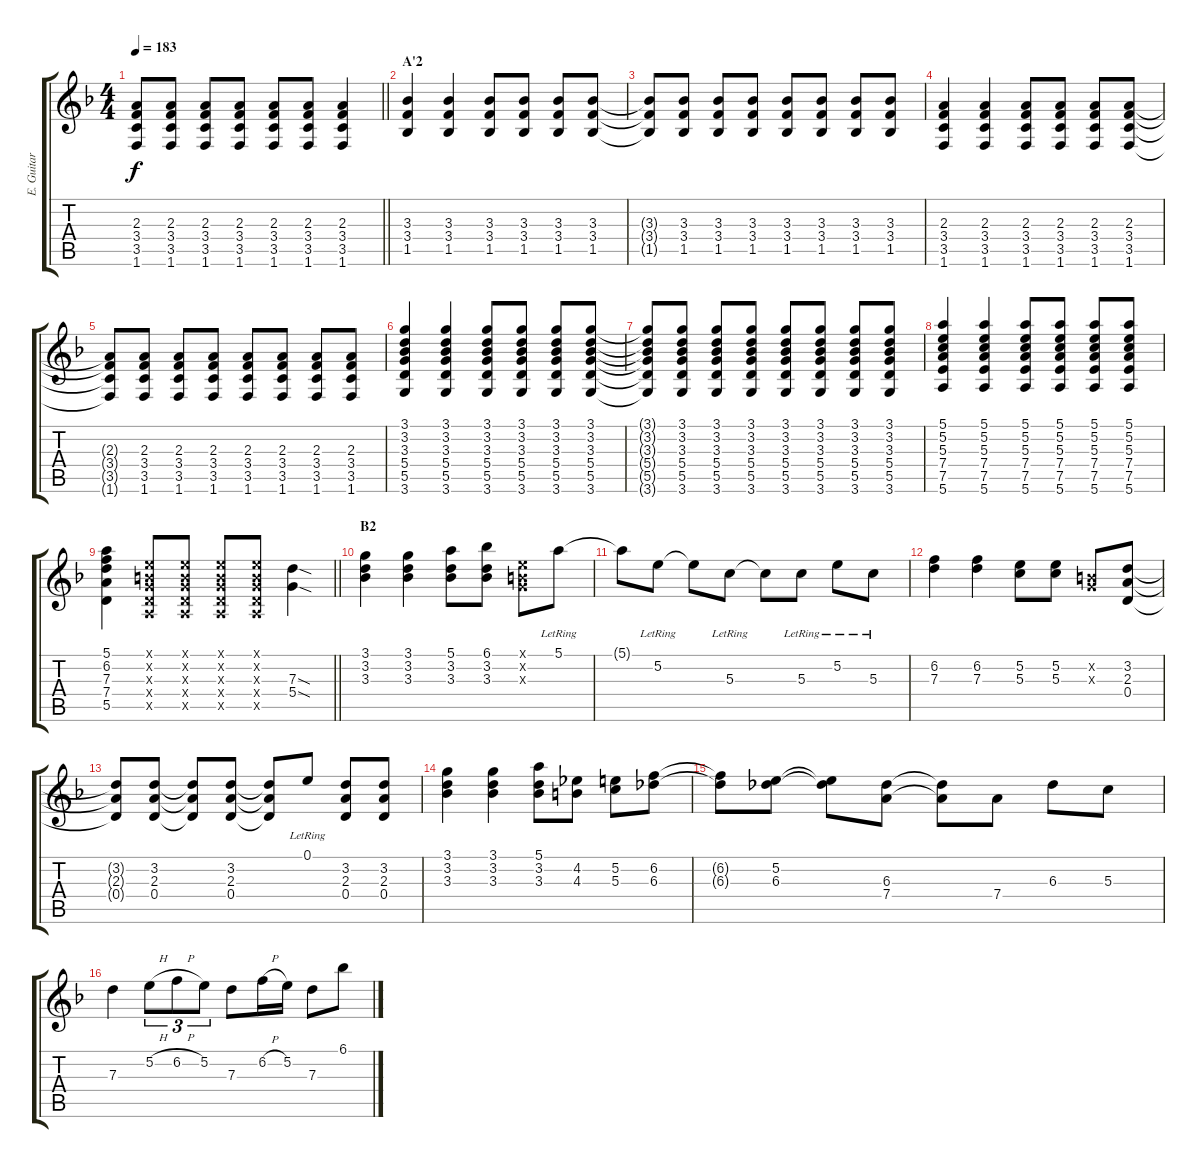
\track ("E. Guitar I" "E. Guitar ") {instrument electricguitarclean}
\staff {score tabs}
\tuning (E4 B3 G3 D3 A2 E2) {hide}
\ts (4 4)
\tempo 183
\clef g2
\barLineRight lightlight
\ks f
(2.3{t} 3.4{t} 3.5{t} 1.6{t}).8{dy f} (2.3 3.4 3.5 1.6).8 (2.3 3.4 3.5 1.6).8 (2.3 3.4 3.5 1.6).8 (2.3 3.4 3.5 1.6).8 (2.3 3.4 3.5 1.6).8 (2.3 3.4 3.5 1.6).4 |
\section ("" "A'2")
(3.3 3.4 1.5).4 (3.3 3.4 1.5).4 (3.3 3.4 1.5).8 (3.3 3.4 1.5).8 (3.3 3.4 1.5).8 (3.3 3.4 1.5).8 |
(3.3{t} 3.4{t} 1.5{t}).8 (3.3 3.4 1.5).8 (3.3 3.4 1.5).8 (3.3 3.4 1.5).8 (3.3 3.4 1.5).8 (3.3 3.4 1.5).8 (3.3 3.4 1.5).8 (3.3 3.4 1.5).8 |
(2.3 3.4 3.5 1.6).4 (2.3 3.4 3.5 1.6).4 (2.3 3.4 3.5 1.6).8 (2.3 3.4 3.5 1.6).8 (2.3 3.4 3.5 1.6).8 (2.3 3.4 3.5 1.6).8 |
(2.3{t} 3.4{t} 3.5{t} 1.6{t}).8 (2.3 3.4 3.5 1.6).8 (2.3 3.4 3.5 1.6).8 (2.3 3.4 3.5 1.6).8 (2.3 3.4 3.5 1.6).8 (2.3 3.4 3.5 1.6).8 (2.3 3.4 3.5 1.6).8 (2.3 3.4 3.5 1.6).8 |
(3.1 3.2 3.3 5.4 5.5 3.6).4 (3.1 3.2 3.3 5.4 5.5 3.6).4 (3.1 3.2 3.3 5.4 5.5 3.6).8 (3.1 3.2 3.3 5.4 5.5 3.6).8 (3.1 3.2 3.3 5.4 5.5 3.6).8 (3.1 3.2 3.3 5.4 5.5 3.6).8 |
(3.1{t} 3.2{t} 3.3{t} 5.4{t} 5.5{t} 3.6{t}).8 (3.1 3.2 3.3 5.4 5.5 3.6).8 (3.1 3.2 3.3 5.4 5.5 3.6).8 (3.1 3.2 3.3 5.4 5.5 3.6).8 (3.1 3.2 3.3 5.4 5.5 3.6).8 (3.1 3.2 3.3 5.4 5.5 3.6).8 (3.1 3.2 3.3 5.4 5.5 3.6).8 (3.1 3.2 3.3 5.4 5.5 3.6).8 |
(5.1 5.2 5.3 7.4 7.5 5.6).4 (5.1 5.2 5.3 7.4 7.5 5.6).4 (5.1 5.2 5.3 7.4 7.5 5.6).8 (5.1 5.2 5.3 7.4 7.5 5.6).8 (5.1 5.2 5.3 7.4 7.5 5.6).8 (5.1 5.2 5.3 7.4 7.5 5.6).8 |
\barLineRight lightlight
(5.1 6.2 7.3 7.4 5.5).4 (0.1{x} 0.2{x} 0.3{x} 0.4{x} 0.5{x}).8 (0.1{x} 0.2{x} 0.3{x} 0.4{x} 0.5{x}).8 (0.1{x} 0.2{x} 0.3{x} 0.4{x} 0.5{x}).8 (0.1{x} 0.2{x} 0.3{x} 0.4{x} 0.5{x}).8 (7.3{sod} 5.4{sod}).4 |
\section ("" "B2")
(3.1 3.2 3.3).4 (3.1 3.2 3.3).4 (5.1 3.2 3.3).8 (6.1 3.2 3.3).8 (0.1{x} 0.2{x} 0.3{x}).8 5.1{lr}.8 |
5.1{t}.8 5.2{lr}.8 5.2{t}.8 5.3{lr}.8 5.3{t}.8 5.3{lr}.8 5.2{lr}.8 5.3{lr}.8 |
(6.2 7.3).4 (6.2 7.3).4 (5.2 5.3).8 (5.2 5.3).8 (0.2{x} 0.3{x}).8 (3.2 2.3 0.4).8 |
(3.2{t} 2.3{t} 0.4{t}).8 (3.2 2.3 0.4).8 (3.2{t} 2.3{t} 0.4{t}).8 (3.2 2.3 0.4).8 (3.2{t} 2.3{t} 0.4{t}).8 0.1{lr}.8 (3.2 2.3 0.4).8 (3.2 2.3 0.4).8 |
(3.1 3.2 3.3).4 (3.1 3.2 3.3).4 (5.1 3.2 3.3).8 (4.2 4.3).8 (5.2 5.3).8 (6.2 6.3).8 |
(6.2{t} 6.3{t}).8 (5.2 6.3).8 (5.2{t} 6.3{t}).8 (6.3 7.4).8 (6.3{t} 7.4{t}).8 7.4.8 6.3.8 5.3.8 |
7.3.4 5.2{h}.8{tu (3 2)} 6.2{h}.8{tu (3 2)} 5.2.8{tu (3 2)} 7.3.8 6.2{h}.16 5.2.16 7.3.8 6.1.8
